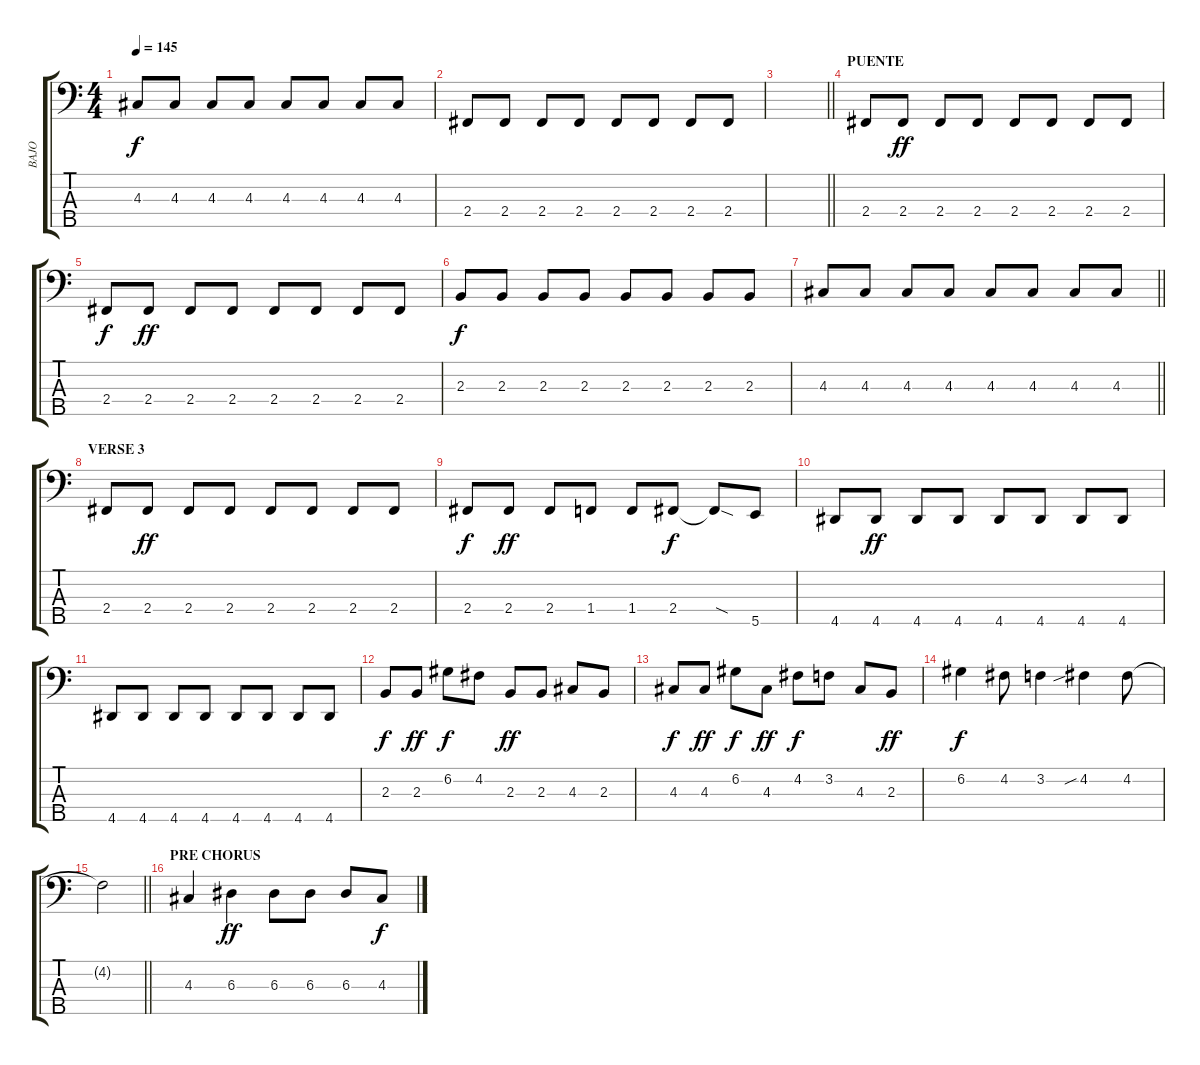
\track ("BAJO" "BAJO") {instrument electricbassfinger}
\staff {score tabs}
\tuning (G2 D2 A1 E1 B0) {hide}
\ts (4 4)
\tempo 145
\clef f4
\ks c
4.3.8{dy f} 4.3.8 4.3.8 4.3.8 4.3.8 4.3.8 4.3.8 4.3.8 |
2.4.8 2.4.8 2.4.8 2.4.8 2.4.8 2.4.8 2.4.8 2.4.8 |
\barLineRight lightlight
|
\section ("" "PUENTE")
2.4.8 2.4.8{dy ff} 2.4.8 2.4.8 2.4.8 2.4.8 2.4.8 2.4.8 |
2.4.8{dy f} 2.4.8{dy ff} 2.4.8 2.4.8 2.4.8 2.4.8 2.4.8 2.4.8 |
2.3.8{dy f} 2.3.8 2.3.8 2.3.8 2.3.8 2.3.8 2.3.8 2.3.8 |
\barLineRight lightlight
4.3.8 4.3.8 4.3.8 4.3.8 4.3.8 4.3.8 4.3.8 4.3.8 |
\section ("" "VERSE 3")
2.4.8 2.4.8{dy ff} 2.4.8 2.4.8 2.4.8 2.4.8 2.4.8 2.4.8 |
2.4.8{dy f} 2.4.8{dy ff} 2.4.8 1.4.8 1.4.8 2.4.8{dy f} 2.4{sod t}.8 5.5.8 |
4.5.8 4.5.8{dy ff} 4.5.8 4.5.8 4.5.8 4.5.8 4.5.8 4.5.8 |
4.5.8 4.5.8 4.5.8 4.5.8 4.5.8 4.5.8 4.5.8 4.5.8 |
2.3.8{dy f} 2.3.8{dy ff} 6.2.8{dy f} 4.2.8 2.3.8{dy ff} 2.3.8 4.3.8 2.3.8 |
4.3.8{dy f} 4.3.8{dy ff} 6.2.8{dy f} 4.3.8{dy ff} 4.2.8{dy f} 3.2.8 4.3.8 2.3.8{dy ff} |
6.2.4{dy f} 4.2.8 3.2.4 4.2{sib}.4 4.2.8 |
\barLineRight lightlight
4.2{t}.2 |
\section ("" "PRE CHORUS")
4.3.4 6.3.4{dy ff} 6.3.8 6.3.8 6.3.8 4.3.8{dy f}
